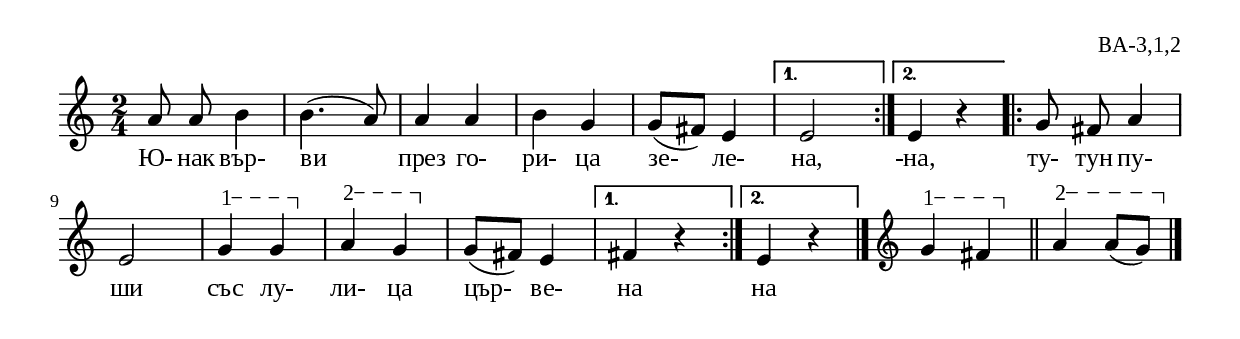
%{
BA_3_1_02
%}

\include "td-preamble.ly"

\score {
\relative c'' {
%% \tempo 4 = 152
  \time 2/4
\repeat volta 2 { a8 a\noBeam b4 | b4.( a8) | a4 a | b g | g8( fis) e4 }
  \alternative { { e2 } { e4 r4 } }
  \repeat volta 2 { g8 fis\noBeam a4 | e2 | 
\varA  
g4\startTextSpan g\stopTextSpan | 
\varB
a\startTextSpan g\stopTextSpan | 
g8( fis) e4 }
  \alternative { { fis r } { e r } } 
 \bar "|." 
\endm
\varA  
g4\startTextSpan fis\stopTextSpan \bar "||" 
\varB
a\startTextSpan a8( g\stopTextSpan)  
\bar "|."  
}
\addlyrics { Ю- нак вър- ви през го- ри- ца зе- ле- на, -на, ту- тун пу- ши със 
лу- ли- ца цър- ве- на на }
%
\layout {
  indent = #0
  line-width = 190\mm
  ragged-right=##f
}
%
\midi { 
	\context {
		\Score
		tempoWholesPerMinute = #(ly:make-moment 152 4)
		}
	}
}
%
\header{
  opus = "ВА-3,1,2"
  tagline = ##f
}


